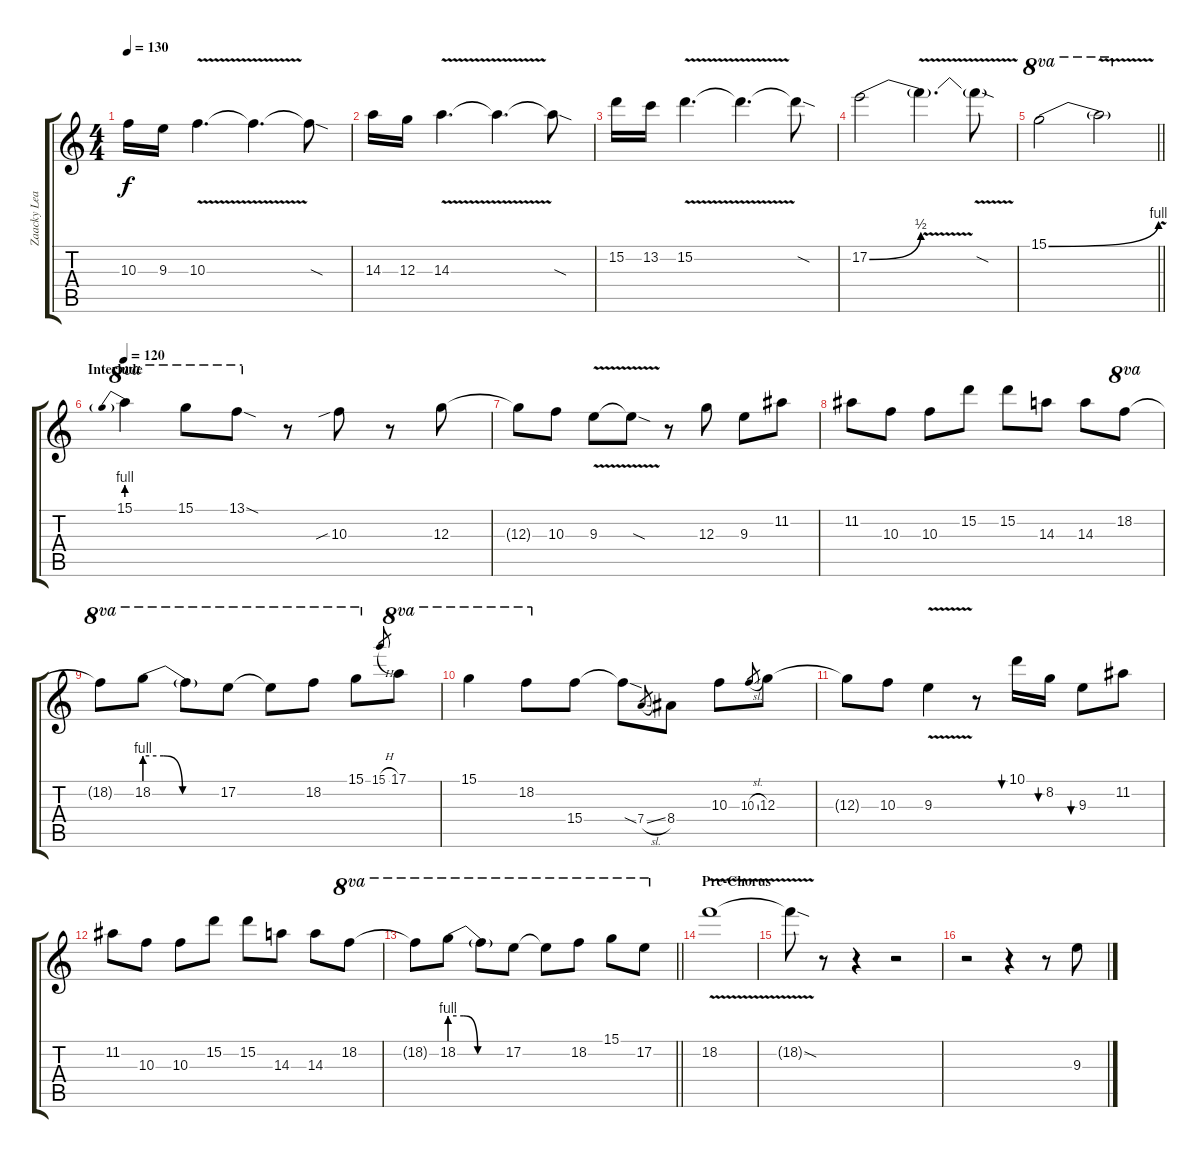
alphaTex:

\track ("Zaacky Lead" "Zaacky Lea") {instrument distortionguitar}
\staff {score tabs}
\tuning (E4 B3 G3 D3 A2 D2) {hide}
\ts (4 4)
\tempo 130
\clef g2
\ks c
10.3.16{dy f} 9.3.16 10.3{v}.4{d} 10.3{t}.4{d} 10.3{sod t}.8 |
14.3.16 12.3.16 14.3{v}.4{d} 14.3{t}.4{d} 14.3{sod t}.8 |
15.2.16 13.2.16 15.2{v}.4{d} 15.2{t}.4{d} 15.2{sod t}.8 |
17.2{be (bend 0 0 60 2)}.2 17.2{v t}.4{d} 17.2{sod t}.8 |
\barLineRight lightlight
15.1{be (bend 0 0 60 4)}.2{ot 8va} 15.1{v t}.2{ot 8va} |
\section ("" "Interlude")
\tempo 120
15.1{be (prebend 0 4 60 4)}.4{ot 8va} 15.1.8{ot 8va} 13.1{sod}.8{ot 8va} r.8 10.3{sib}.8 r.8 12.3.8 |
12.3{t}.8 10.3.8 9.3{v}.8 9.3{sod t}.8 r.8 12.3.8 9.3.8 11.2.8 |
11.2.8 10.3.8 10.3.8 15.2.8 15.2.8 14.3.8 14.3.8 18.2.8{ot 8va} |
18.2{t}.8{ot 8va} 18.2{be (custom 0 4 15 4 30 0 60 0)}.8{ot 8va} 18.2{t}.8{ot 8va} 17.2.8{ot 8va} 17.2{t}.8{ot 8va} 18.2.8{ot 8va} 15.1.8{ot 8va} 15.1{h}.8{gr} 17.1.8{ot 8va} |
15.1.4{ot 8va} 18.2.8{ot 8va} 15.4.8 15.4{sod t}.8 7.4{sl}.8{gr} 8.4.8 10.3.8 10.3{sl}.8{gr} 12.3.8 |
12.3{t}.8 10.3.8 9.3{v}.4 r.8 10.1.16{bu 60} 8.2.16{bu 60} 9.3.8{bu 60} 11.2.8 |
11.2.8 10.3.8 10.3.8 15.2.8 15.2.8 14.3.8 14.3.8 18.2.8{ot 8va} |
\barLineRight lightlight
18.2{t}.8{ot 8va} 18.2{be (custom 0 4 15 4 30 0 60 0)}.8{ot 8va} 18.2{t}.8{ot 8va} 17.2.8{ot 8va} 17.2{t}.8{ot 8va} 18.2.8{ot 8va} 15.1.8{ot 8va} 17.2.8{ot 8va} |
\section ("" "Pre-Chorus")
18.2{v}.1 |
18.2{sod t}.8 r.8 r.4 r.2 |
r.2 r.4 r.8 9.3.8
